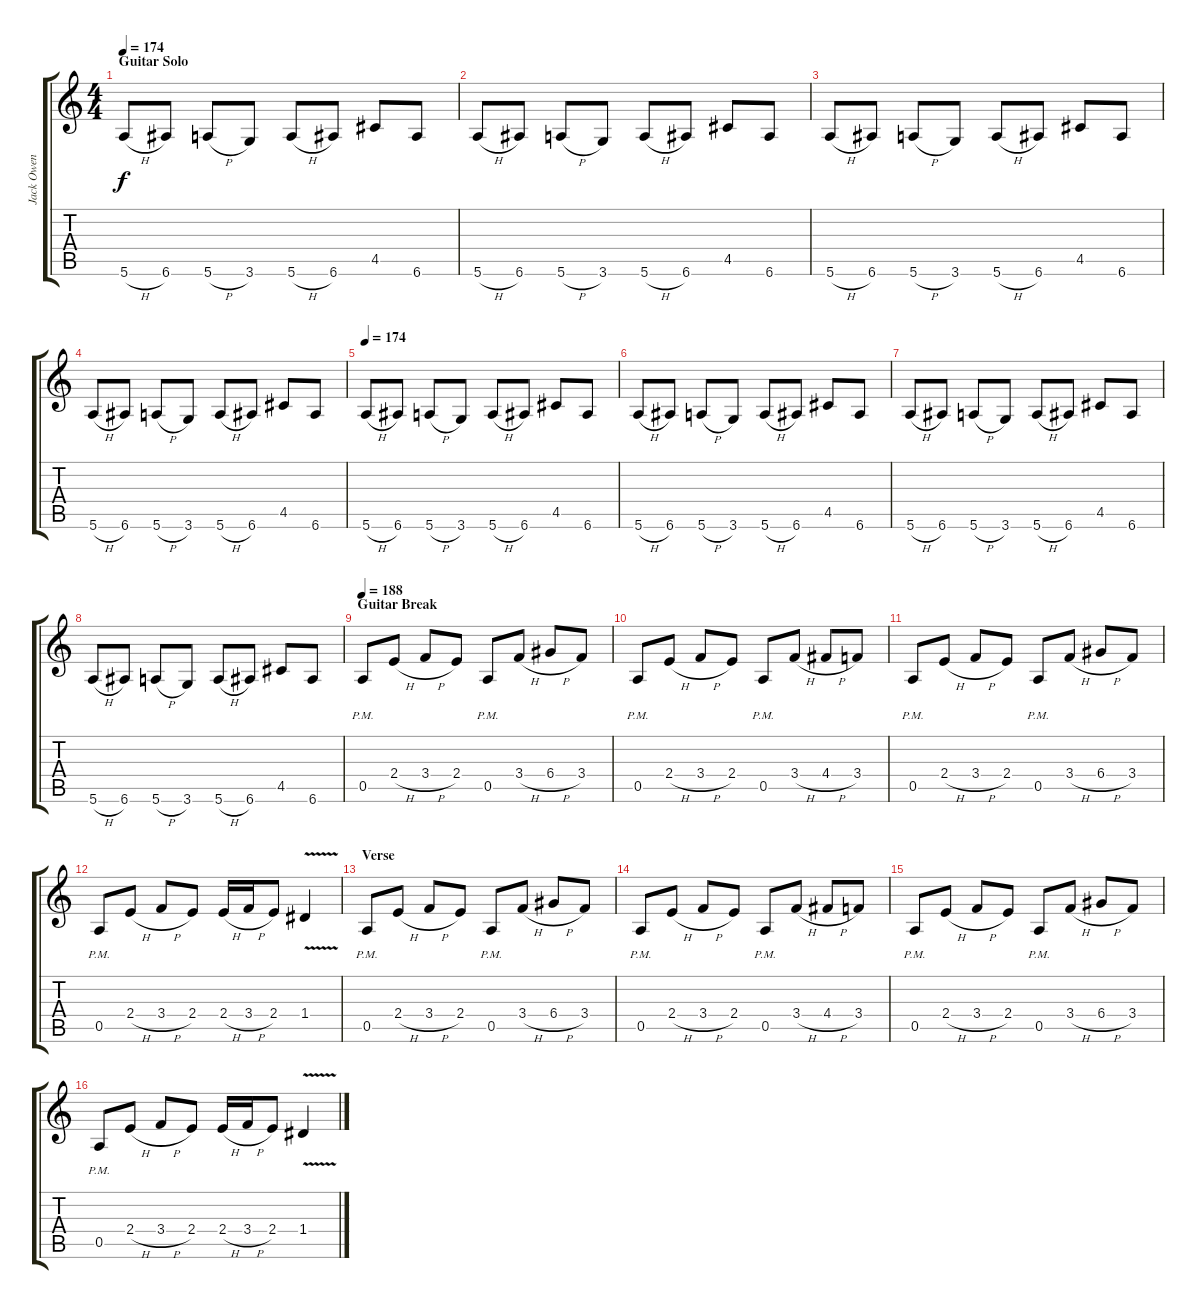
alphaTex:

\track ("Jack Owen" "Jack Owen") {instrument distortionguitar}
\staff {score tabs}
\tuning (E4 B3 G3 D3 A2 E2) {hide}
\ts (4 4)
\section ("" "Guitar Solo")
\tempo 174
\clef g2
\ks c
5.6{h}.8{dy f} 6.6.8 5.6{h}.8 3.6.8 5.6{h}.8 6.6.8 4.5.8 6.6.8 |
5.6{h}.8 6.6.8 5.6{h}.8 3.6.8 5.6{h}.8 6.6.8 4.5.8 6.6.8 |
5.6{h}.8 6.6.8 5.6{h}.8 3.6.8 5.6{h}.8 6.6.8 4.5.8 6.6.8 |
5.6{h}.8 6.6.8 5.6{h}.8 3.6.8 5.6{h}.8 6.6.8 4.5.8 6.6.8 |
\tempo 174
5.6{h}.8 6.6.8 5.6{h}.8 3.6.8 5.6{h}.8 6.6.8 4.5.8 6.6.8 |
5.6{h}.8 6.6.8 5.6{h}.8 3.6.8 5.6{h}.8 6.6.8 4.5.8 6.6.8 |
5.6{h}.8 6.6.8 5.6{h}.8 3.6.8 5.6{h}.8 6.6.8 4.5.8 6.6.8 |
5.6{h}.8 6.6.8 5.6{h}.8 3.6.8 5.6{h}.8 6.6.8 4.5.8 6.6.8 |
\section ("" "Guitar Break")
\tempo 188
0.5{pm}.8 2.4{h}.8 3.4{h}.8 2.4.8 0.5{pm}.8 3.4{h}.8 6.4{h}.8 3.4.8 |
0.5{pm}.8 2.4{h}.8 3.4{h}.8 2.4.8 0.5{pm}.8 3.4{h}.8 4.4{h}.8 3.4.8 |
0.5{pm}.8 2.4{h}.8 3.4{h}.8 2.4.8 0.5{pm}.8 3.4{h}.8 6.4{h}.8 3.4.8 |
0.5{pm}.8 2.4{h}.8 3.4{h}.8 2.4.8 2.4{h}.16 3.4{h}.16 2.4.8 1.4{v}.4 |
\section ("" "Verse ")
0.5{pm}.8 2.4{h}.8 3.4{h}.8 2.4.8 0.5{pm}.8 3.4{h}.8 6.4{h}.8 3.4.8 |
0.5{pm}.8 2.4{h}.8 3.4{h}.8 2.4.8 0.5{pm}.8 3.4{h}.8 4.4{h}.8 3.4.8 |
0.5{pm}.8 2.4{h}.8 3.4{h}.8 2.4.8 0.5{pm}.8 3.4{h}.8 6.4{h}.8 3.4.8 |
0.5{pm}.8 2.4{h}.8 3.4{h}.8 2.4.8 2.4{h}.16 3.4{h}.16 2.4.8 1.4{v}.4
